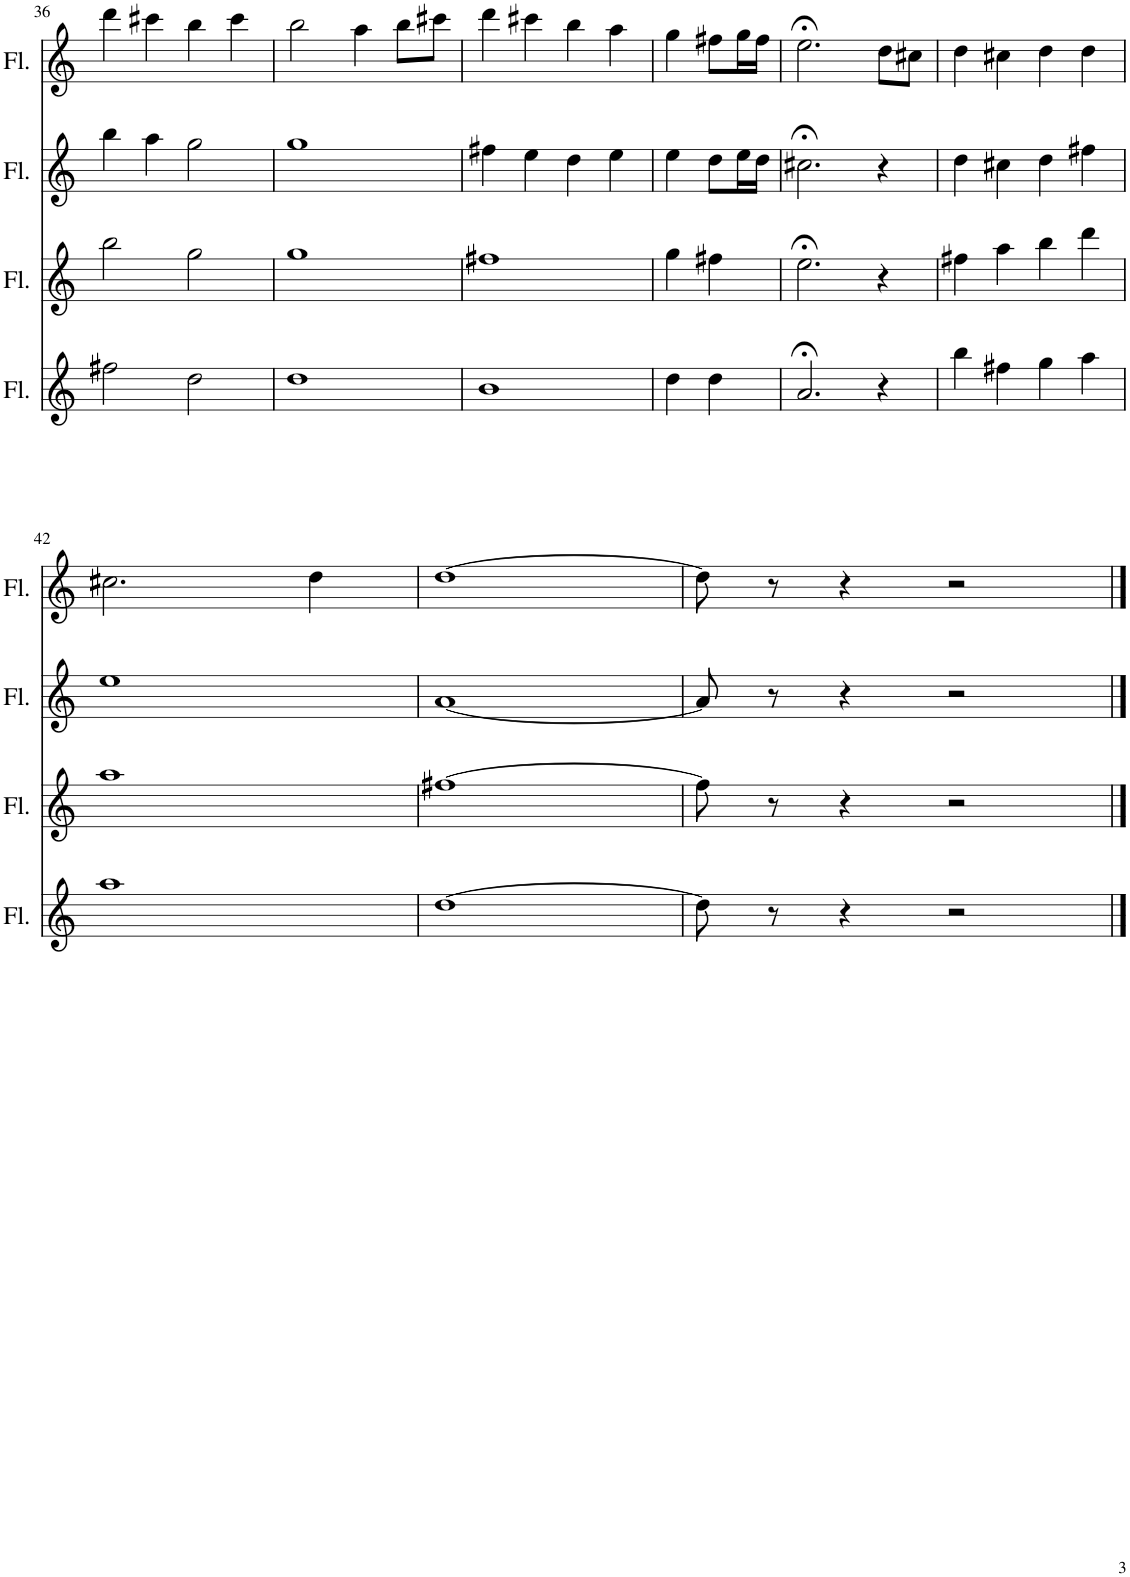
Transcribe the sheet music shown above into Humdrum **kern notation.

**kern	**kern	**kern	**kern
*part4	*part3	*part2	*part1
*staff4	*staff3	*staff2	*staff1
*I"Flute	*I"Flute	*I"Flute	*I"Flute
*I'Fl.	*I'Fl.	*I'Fl.	*I'Fl.
!!LO:PB:g=z
*clefG2	*clefG2	*clefG2	*clefG2
*k[]	*k[]	*k[]	*k[]
=36	=36	=36	=36
2ff#X\	2bb\	4bb\	4ddd\
.	.	4aa\	4ccc#X\
2dd\	2gg\	2gg\	4bb\
.	.	.	4ccc#\
=37	=37	=37	=37
1dd	1gg	1gg	2bb\
.	.	.	4aa\
.	.	.	8bb\L
.	.	.	8ccc#X\J
=38	=38	=38	=38
1b	1ff#X	4ff#X\	4ddd\
.	.	4ee\	4ccc#X\
.	.	4dd\	4bb\
.	.	4ee\	4aa\
=39	=39	=39	=39
4dd\	4gg\	4ee\	4gg\
4dd\	4ff#X\	8dd\L	8ff#X\L
.	.	16ee\L	16gg\L
.	.	16dd\JJ	16ff#\JJ
=40	=40	=40	=40
2.a;</	2.ee;<\	2.cc#X;<\	2.ee;<\
4r	4r	4r	8dd\L
.	.	.	8cc#X\J
=41	=41	=41	=41
4bb\	4ff#X\	4dd\	4dd\
4ff#X\	4aa\	4cc#X\	4cc#X\
4gg\	4bb\	4dd\	4dd\
4aa\	4ddd\	4ff#X\	4dd\
!!LO:LB:g=z
=42	=42	=42	=42
1aa	1aa	1ee	2.cc#X\
.	.	.	4dd\
=43	=43	=43	=43
[1dd	[1ff#X	[1a	[1dd
=44	=44	=44	=44
8dd\]	8ff#\]	8a/]	8dd\]
8r	8r	8r	8r
4r	4r	4r	4r
2r	2r	2r	2r
==	==	==	==
*-	*-	*-	*-
